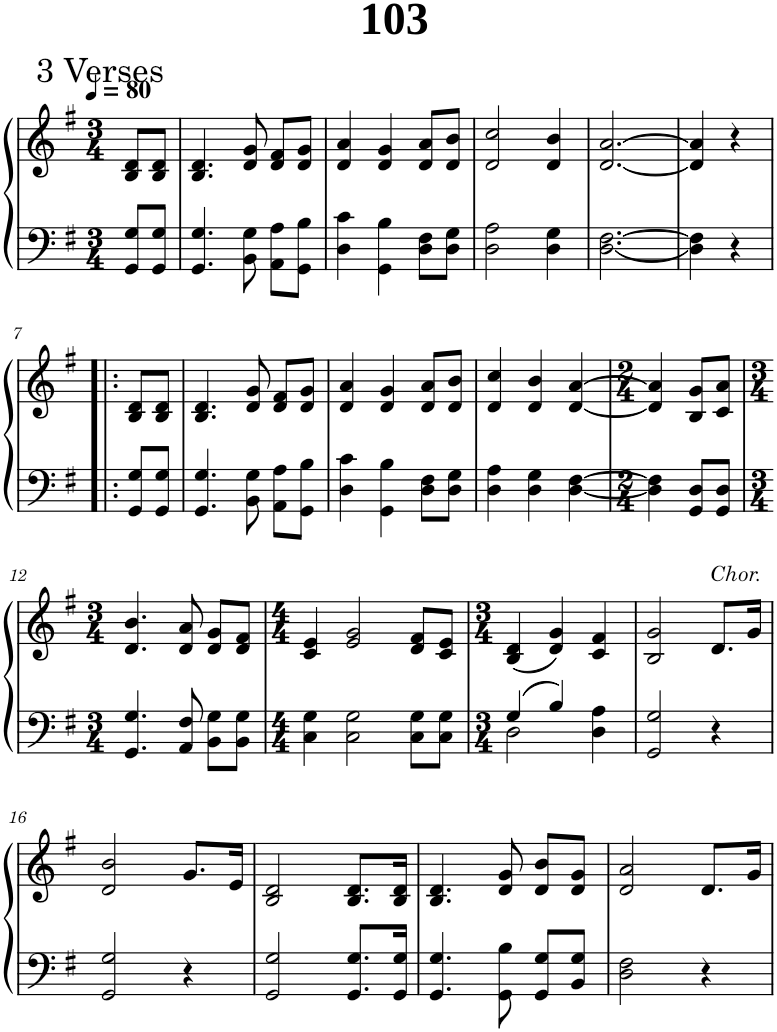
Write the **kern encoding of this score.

**kern	**kern
*part1	*part1
*staff2	*staff1
*I"Piano	*
*I'Pno.	*
*clefF4	*clefG2
*k[f#]	*k[f#]
*M3/4	*M3/4
*MM80	*MM80
=1	=1
8GG/ 8G/L	8B/ 8d/L
8GG/ 8G/J	8B/ 8d/J
=2	=2
4.GG/ 4.G/	4.B/ 4.d/
8BB\ 8G\	8d/ 8g/
8AA\ 8A\L	8d/ 8f#/L
8GG\ 8B\J	8d/ 8g/J
=3	=3
4D\ 4c\	4d/ 4a/
4GG\ 4B\	4d/ 4g/
8D\ 8F#\L	8d/ 8a/L
8D\ 8G\J	8d/ 8b/J
=4	=4
2D\ 2A\	2d/ 2cc/
4D\ 4G\	4d/ 4b/
=5	=5
[2.D\ [2.F#\	[2.d/ [2.a/
=6	=6
4D\] 4F#\]	4d/] 4a/]
4r	4r
!!LO:LB:g=z
=7!|:	=7!|:
8GG/ 8G/L	8B/ 8d/L
8GG/ 8G/J	8B/ 8d/J
=8	=8
4.GG/ 4.G/	4.B/ 4.d/
8BB\ 8G\	8d/ 8g/
8AA\ 8A\L	8d/ 8f#/L
8GG\ 8B\J	8d/ 8g/J
=9	=9
4D\ 4c\	4d/ 4a/
4GG\ 4B\	4d/ 4g/
8D\ 8F#\L	8d/ 8a/L
8D\ 8G\J	8d/ 8b/J
=10	=10
4D\ 4A\	4d/ 4cc/
4D\ 4G\	4d/ 4b/
[4D\ [4F#\	[4d/ [4a/
=11	=11
*M2/4	*M2/4
4D\] 4F#\]	4d/] 4a/]
8GG/ 8D/L	8B/ 8g/L
8GG/ 8D/J	8c/ 8a/J
!!LO:LB:g=z
=12	=12
*M3/4	*M3/4
4.GG/ 4.G/	4.d/ 4.b/
8AA/ 8F#/	8d/ 8a/
8BB\ 8G\L	8d/ 8g/L
8BB\ 8G\J	8d/ 8f#/J
=13	=13
*M4/4	*M4/4
4C\ 4G\	4c/ 4e/
2C\ 2G\	2e/ 2g/
8C\ 8G\L	8d/ 8f#/L
8C\ 8G\J	8c/ 8e/J
=14	=14
*M3/4	*M3/4
*^	*
4G/	2D\	(4B/ 4d/
4B/	.	4d/ 4g/)
4ryy	4D\ 4A\	4c/ 4f#/
*v	*v	*
=15	=15
2GG/ 2G/	2B/ 2g/
!	!LO:TX:a:i:t=Chor.
4r	8.d/L
.	16g/Jk
!!LO:LB:g=z
=16	=16
2GG/ 2G/	2d/ 2b/
4r	8.g/L
.	16e/Jk
=17	=17
2GG/ 2G/	2B/ 2d/
8.GG/ 8.G/L	8.B/ 8.d/L
16GG/ 16G/Jk	16B/ 16d/Jk
=18	=18
4.GG/ 4.G/	4.B/ 4.d/
8GG\ 8B\	8d/ 8g/
8GG/ 8G/L	8d/ 8b/L
8BB/ 8G/J	8d/ 8g/J
=19	=19
2D\ 2F#\	2d/ 2a/
4r	8.d/L
.	16g/Jk
=	=
*-	*-
